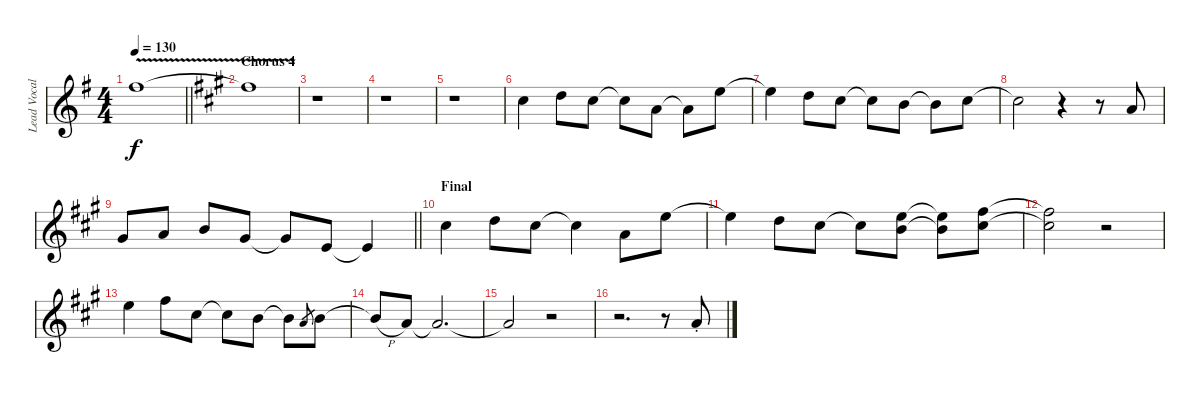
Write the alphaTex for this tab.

\track ("Lead Vocals 1" "Lead Vocal") {instrument choiraahs}
\staff {score}
\tuning (E5 B4 G4 D4 A3 E3) {hide}
\ts (4 4)
\tempo 130
\clef g2
\barLineRight lightlight
\ks eminor
2.1{v}.1{dy f} |
\section ("" "Chorus 4")
\ks f#minor
2.1{t}.1 |
r.1 |
r.1 |
r.1 |
2.2.4 3.2.8 2.2.8 2.2{t}.8 2.3.8 2.3{t}.8 5.2.8 |
5.2{t}.4 3.2.8 2.2.8 2.2{t}.8 4.3.8 4.3{t}.8 2.2.8 |
2.2{t}.2 r.4 r.8 2.3.8 |
\barLineRight lightlight
6.4.8 2.3.8 4.3.8 1.3.8 1.3{t}.8 2.4.8 2.4{t}.4 |
\section ("" "Final")
2.2.4 3.2.8 2.2.8 2.2{t}.4 2.3.8 5.2.8 |
5.2{t}.4 3.2.8 2.2.8 2.2{t}.8 (0.1 4.3).8 (0.1{t} 4.3{t}).8 (2.1 2.2).8 |
(2.1{t} 2.2{t}).2 r.2 |
5.2.4 2.1.8 2.2.8 2.2{t}.8 4.3.8 4.3{t}.8 2.3.8{gr} 4.3.8 |
4.3{h t}.8 2.3.8 2.3{t}.2{d} |
2.3{t}.2 r.2 |
r.2{d} r.8 2.3{st}.8
